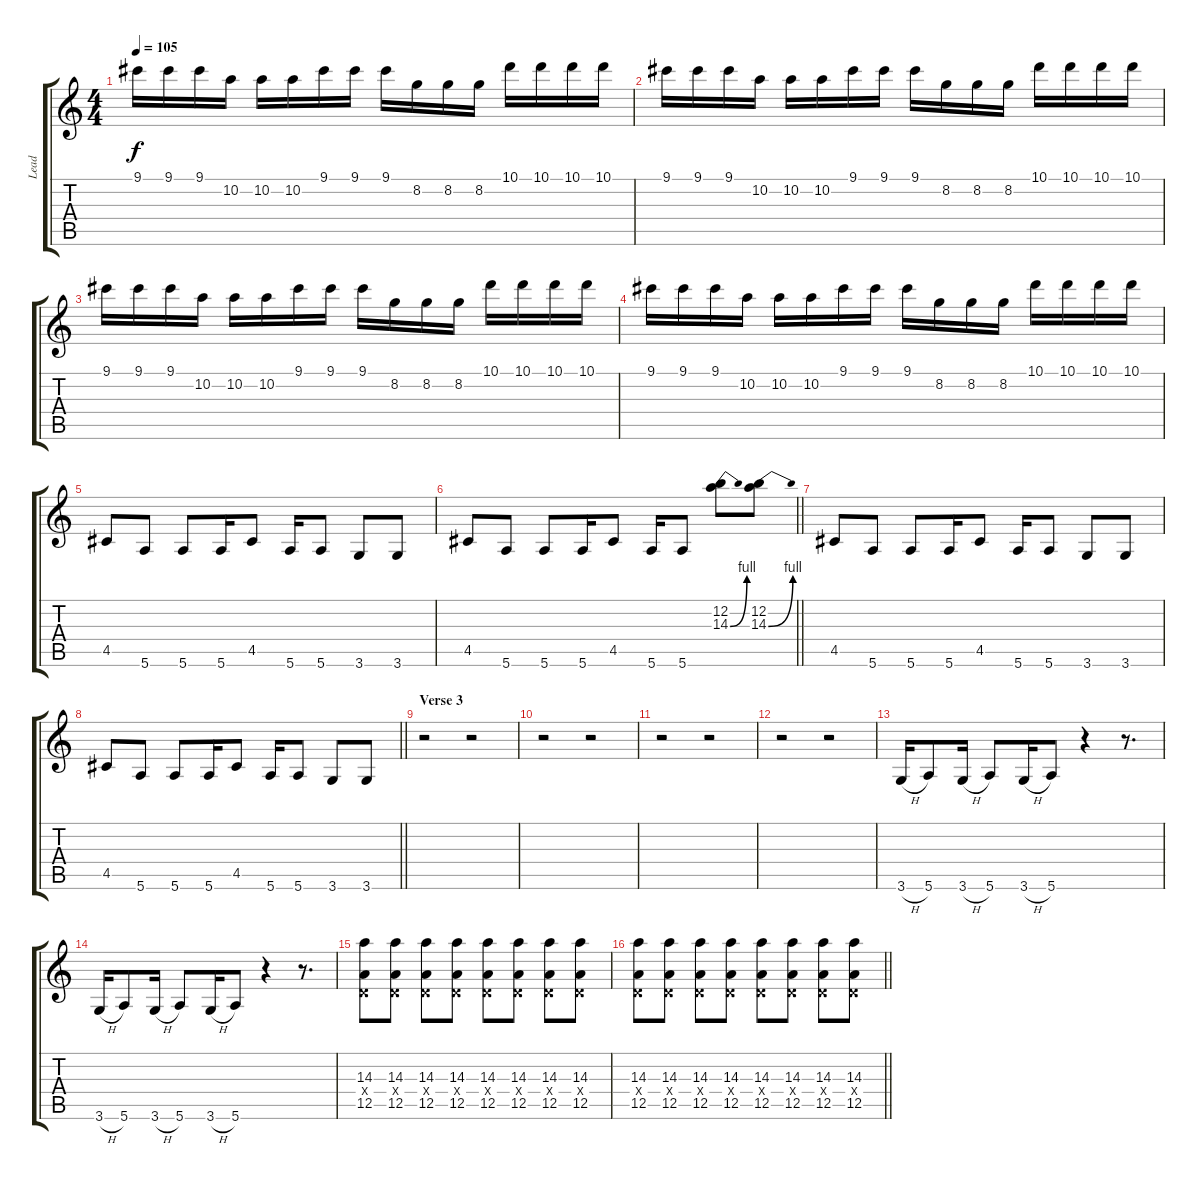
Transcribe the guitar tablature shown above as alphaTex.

\track ("Lead" "Lead") {instrument distortionguitar}
\staff {score tabs}
\tuning (E4 B3 G3 D3 A2 E2) {hide}
\ts (4 4)
\tempo 105
\clef g2
\ks c
9.1.16{dy f} 9.1.16 9.1.16 10.2.16 10.2.16 10.2.16 9.1.16 9.1.16 9.1.16 8.2.16 8.2.16 8.2.16 10.1.16 10.1.16 10.1.16 10.1.16 |
9.1.16 9.1.16 9.1.16 10.2.16 10.2.16 10.2.16 9.1.16 9.1.16 9.1.16 8.2.16 8.2.16 8.2.16 10.1.16 10.1.16 10.1.16 10.1.16 |
9.1.16 9.1.16 9.1.16 10.2.16 10.2.16 10.2.16 9.1.16 9.1.16 9.1.16 8.2.16 8.2.16 8.2.16 10.1.16 10.1.16 10.1.16 10.1.16 |
9.1.16 9.1.16 9.1.16 10.2.16 10.2.16 10.2.16 9.1.16 9.1.16 9.1.16 8.2.16 8.2.16 8.2.16 10.1.16 10.1.16 10.1.16 10.1.16 |
4.5.8 5.6.8 5.6.8 5.6.16 4.5.8 5.6.16 5.6.8 3.6.8 3.6.8 |
\barLineRight lightlight
4.5.8 5.6.8 5.6.8 5.6.16 4.5.8 5.6.16 5.6.8 (12.2 14.3{be (bend 0 0 60 4)}).8 (12.2 14.3{be (bend 0 0 60 4)}).8 |
4.5.8 5.6.8 5.6.8 5.6.16 4.5.8 5.6.16 5.6.8 3.6.8 3.6.8 |
\barLineRight lightlight
4.5.8 5.6.8 5.6.8 5.6.16 4.5.8 5.6.16 5.6.8 3.6.8 3.6.8 |
\section ("" "Verse 3")
r.2 r.2 |
r.2 r.2 |
r.2 r.2 |
r.2 r.2 |
3.6{h}.16 5.6.8 3.6{h}.16 5.6.8 3.6{h}.16 5.6.8 r.4 r.8{d} |
3.6{h}.16 5.6.8 3.6{h}.16 5.6.8 3.6{h}.16 5.6.8 r.4 r.8{d} |
(14.3 0.4{x} 12.5).8 (14.3 0.4{x} 12.5).8 (14.3 0.4{x} 12.5).8 (14.3 0.4{x} 12.5).8 (14.3 0.4{x} 12.5).8 (14.3 0.4{x} 12.5).8 (14.3 0.4{x} 12.5).8 (14.3 0.4{x} 12.5).8 |
\barLineRight lightlight
(14.3 0.4{x} 12.5).8 (14.3 0.4{x} 12.5).8 (14.3 0.4{x} 12.5).8 (14.3 0.4{x} 12.5).8 (14.3 0.4{x} 12.5).8 (14.3 0.4{x} 12.5).8 (14.3 0.4{x} 12.5).8 (14.3 0.4{x} 12.5).8
